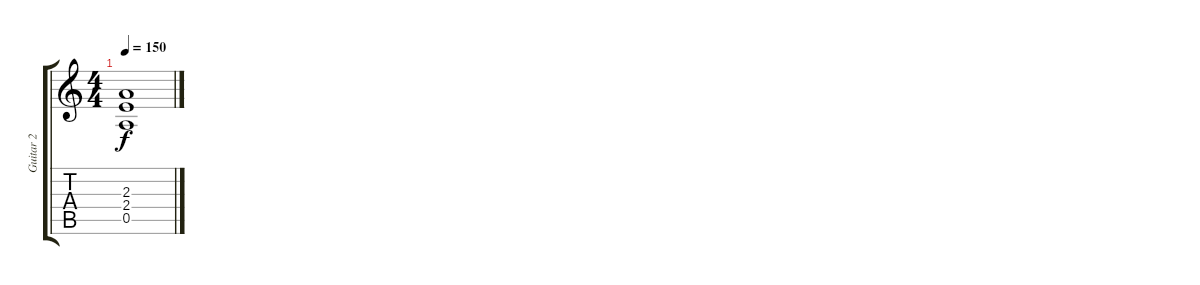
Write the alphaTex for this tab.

\track ("Guitar 2" "Guitar 2") {instrument overdrivenguitar}
\staff {score tabs}
\tuning (E4 B3 G3 D3 A2 E2) {hide}
\ts (4 4)
\tempo 150
\clef g2
\ks c
(2.3{t} 2.4{t} 0.5{t}).1{dy f}
